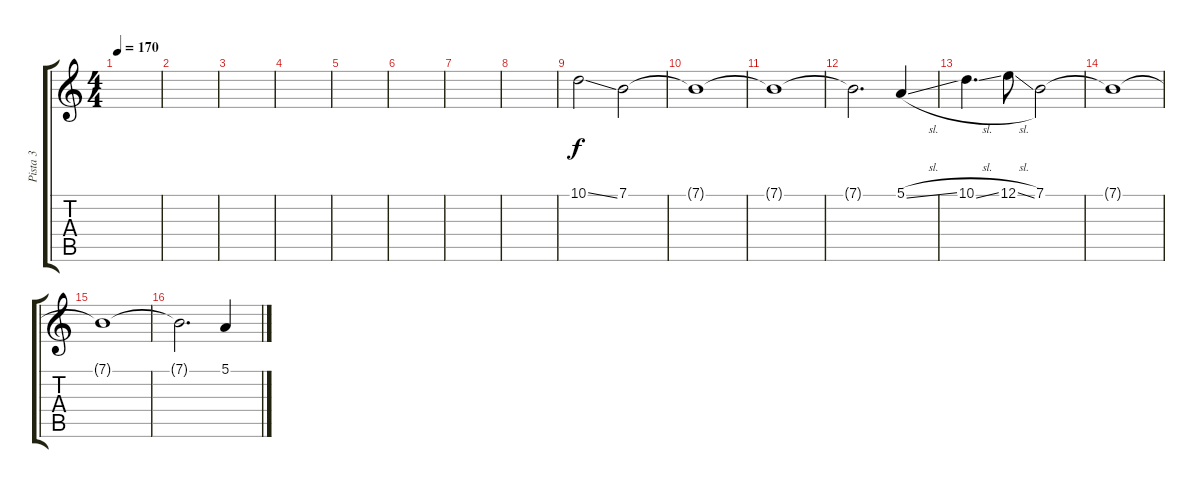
\track ("Pista 3" "Pista 3") {instrument recorder}
\staff {score tabs}
\tuning (E4 B3 G3 D3 A2 D2) {hide}
\ts (4 4)
\tempo 170
\clef g2
\ks c
|
|
|
|
|
|
|
|
10.1{ss}.2{volume 14 instrument recorder} 7.1.2 |
7.1{t}.1 |
7.1{t}.1 |
7.1{t}.2{d} 5.1{sl}.4 |
10.1{sl}.4{d} 12.1{sl}.8 7.1.2 |
7.1{t}.1 |
7.1{t}.1 |
7.1{t}.2{d} 5.1{sl}.4
